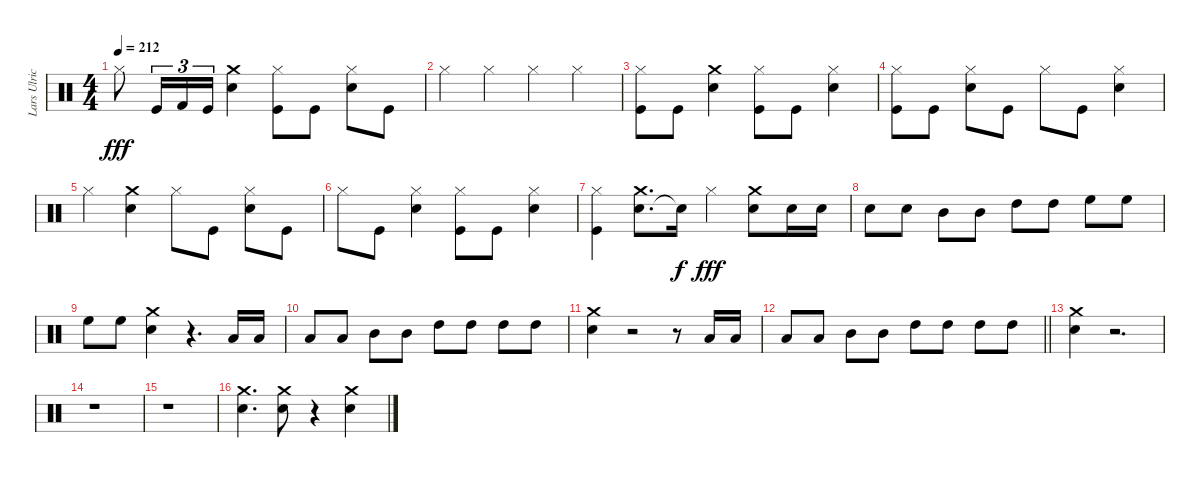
\track ("Lars Ulrich" "Lars Ulric") {instrument percussion}
\staff {score}
\articulation defaults
\ts (4 4)
\tempo 212
\clef neutral
\ks c "Hi-Hat (closed)".8{dy fff} "Kick (hit)".16{tu (3 2)} "Kick (hit) 2".16{tu (3 2)} "Kick (hit)".16{tu (3 2)}
("Snare (hit) 2" "Crash medium (hit)").4 ("Kick (hit)" "Hi-Hat (closed)").8 "Kick (hit)".8 ("Snare (hit) 2" "Hi-Hat (closed)").8 "Kick (hit)".8 |
"Hi-Hat (closed)".4 "Hi-Hat (closed)".4 "Hi-Hat (closed)".4 "Hi-Hat (closed)".4 |
("Kick (hit)" "Hi-Hat (closed)").8 "Kick (hit)".8 ("Snare (hit) 2" "Crash medium (hit)").4 ("Kick (hit)" "Hi-Hat (closed)").8 "Kick (hit)".8 ("Hi-Hat (closed)" "Snare (hit) 2").4 |
("Kick (hit)" "Hi-Hat (closed)").8 "Kick (hit)".8 ("Snare (hit) 2" "Hi-Hat (closed)").8 "Kick (hit)".8 "Hi-Hat (closed)".8 "Kick (hit)".8 ("Snare (hit) 2" "Hi-Hat (closed)").4 |
"Hi-Hat (closed)".4 ("Crash medium (hit)" "Snare (hit) 2").4 "Hi-Hat (closed)".8 "Kick (hit)".8 ("Snare (hit) 2" "Hi-Hat (closed)").8 "Kick (hit)".8 |
"Hi-Hat (closed)".8 "Kick (hit)".8 ("Snare (hit) 2" "Hi-Hat (closed)").4 ("Kick (hit)" "Hi-Hat (closed)").8 "Kick (hit)".8 ("Snare (hit) 2" "Hi-Hat (closed)").4 |
("Kick (hit)" "Hi-Hat (closed)").4 ("Snare (hit) 2" "Crash medium (hit)").8{d} "Snare (hit)"{t}.16{dy f} "Hi-Hat (closed)".4{dy fff} ("Snare (hit) 2" "Crash medium (hit)").8 "Snare (hit) 2".16 "Snare (hit) 2".16 |
"Snare (hit) 2".8 "Snare (hit) 2".8 "Mid Tom (hit)".8 "Mid Tom (hit)".8 "High Tom (hit)".8 "High Tom (hit)".8 "High Floor Tom (hit)".8 "High Floor Tom (hit)".8 |
"High Floor Tom (hit)".8 "High Floor Tom (hit)".8 ("Snare (hit) 2" "Crash medium (hit)").4 r.4{d} "Low Tom (hit)".16 "Low Tom (hit)".16 |
"Low Tom (hit)".8 "Low Tom (hit)".8 "Mid Tom (hit)".8 "Mid Tom (hit)".8 "High Tom (hit)".8 "High Tom (hit)".8 "High Tom (hit)".8 "High Tom (hit)".8 |
("Snare (hit) 2" "Crash medium (hit)").4 r.2 r.8 "Low Tom (hit)".16 "Low Tom (hit)".16 |
\barLineRight lightlight "Low Tom (hit)".8 "Low Tom (hit)".8 "Mid Tom (hit)".8 "Mid Tom (hit)".8 "High Tom (hit)".8 "High Tom (hit)".8 "High Tom (hit)".8 "High Tom (hit)".8
|
("Snare (hit) 2" "Crash medium (hit)").4 r.2{d} |
r.1 |
r.1 |
("Snare (hit) 2" "Crash medium (hit)").4{d} ("Snare (hit) 2" "Crash medium (hit)").8 r.4 ("Crash medium (hit)" "Snare (hit) 2").4
